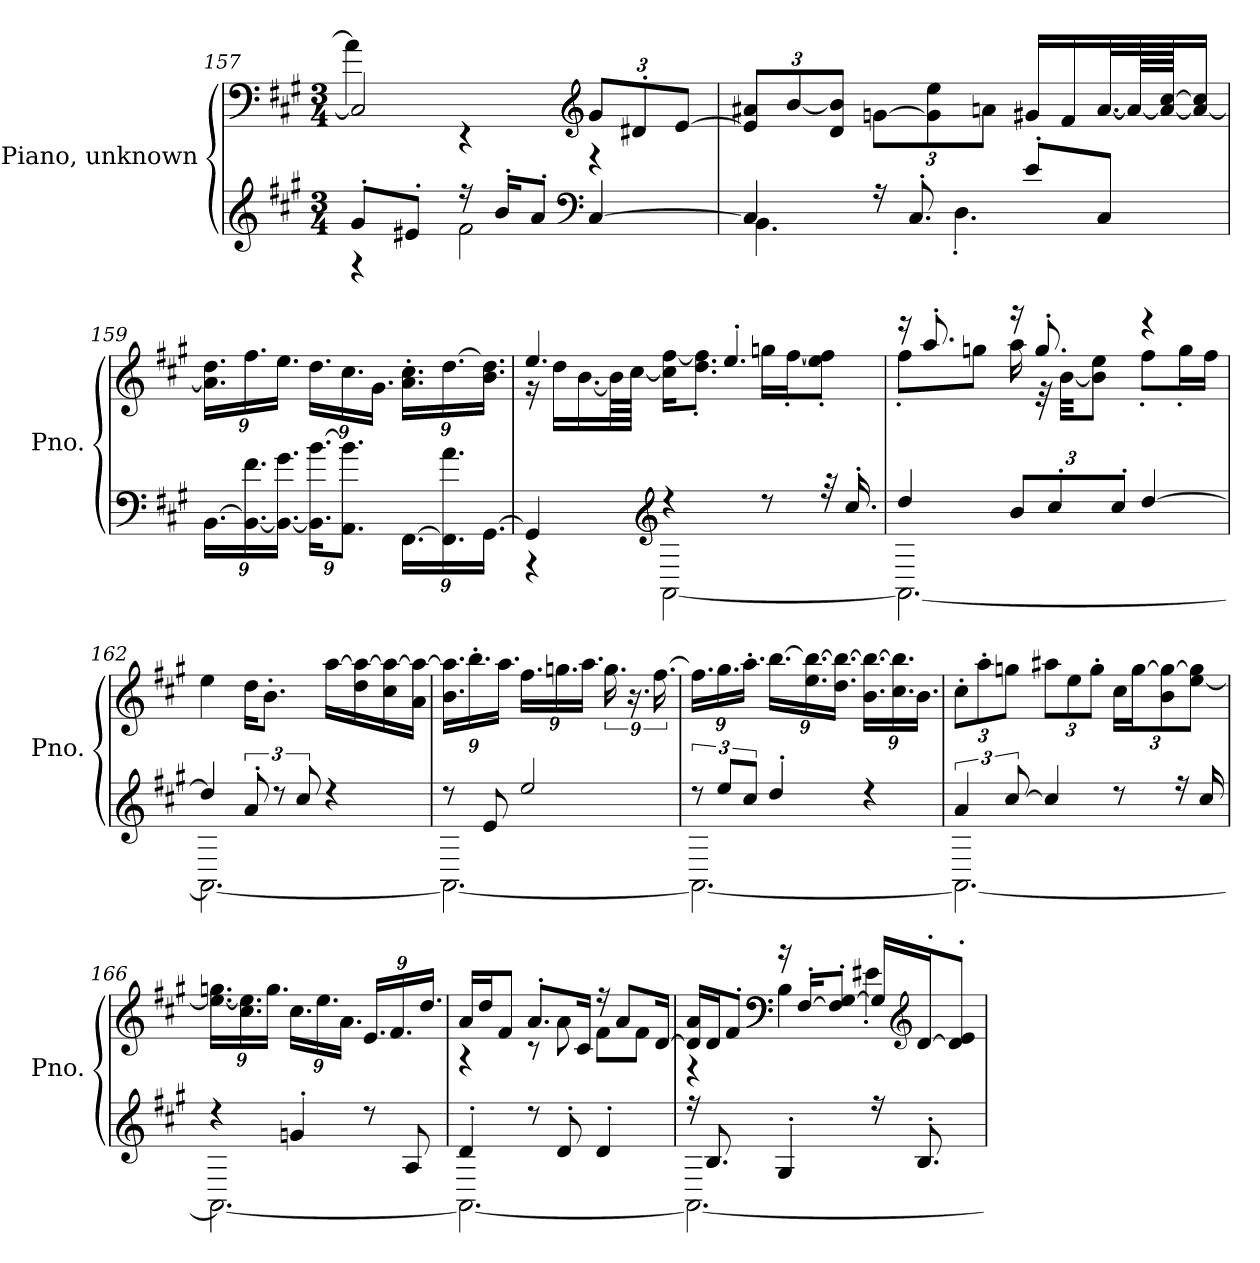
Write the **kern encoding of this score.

**kern	**kern
*part1	*part1
*staff2	*staff1
*I"Piano, unknown	*
*I'Pno.	*
*clefG2	*clefF4
*k[f#c#g#]	*k[f#c#g#]
*M3/4	*M3/4
=157	=157
*^	*^
8g#'/L	4r	2C#/]	4a\]
8e#X'/J	.	.	.
16r	2f#\	.	4r
16b'/KL	.	.	.
8a'/J	.	.	.
*clefF4	*	*clefG2	*
*	*	*Xbrackettup	*
[4C#/	.	12g#/L	4r
.	.	12d#X'/	.
.	.	[12e/J	.
*	*	*v	*v
=158	=158	=158
4C#/]	4.BB\	12e/] 12a#X/L
.	.	[12b/
.	.	12d/ 12b/]J
16r	.	[12gn\L
8.C#'/	.	.
.	.	12g\] 12ee\
.	4.D'\	.
.	.	12an\J
8e'/L	.	16g#X/LL
.	.	16f#/
8C#/J	.	[32.a/L
.	.	128a/LL_
.	.	128a/_ [128cc#/JJJ
.	.	16a/_ 16cc#/]JJ
*v	*v	*
!!LO:LB:g=z
=159	=159
*Xbrackettup	*
[18.BB\LL	18.a\] 18.dd\LL
18.BB\_ 18.f#\	18.ff#\
18.BB\_ 18.g#\JJ	18.ee\JJ
18.BB\] [18.b\KL	18.dd\LL
9.AA\ 9.b\]J	18.cc#\
.	18.g#\JJ
[18.FF#\LL	18.a\' 18.cc#\'LL
18.FF#\] 18.a\	[18.dd\
[18.GG#\JJ	18.b\ 18.dd\]JJ
=160	=160
*^	*^
4GG#/]	4r	4.ee/	16r
.	.	.	16dd\LL
.	.	.	[16.b\
.	.	.	64b\LL]
.	.	.	[64cc#\JJJJ
*clefG2	*	*	*
4r	[2AA\	.	16cc#\] [16ff#\KL
.	.	.	8.dd\' 8.ff#\]'J
.	.	4.ee'/	.
8r	.	.	16ggn\LL
.	.	.	[16ff#'\J
32r	.	.	8ee\' 8ff#\]'J
16.cc#'/	.	.	.
!!LO:LB:g=z	!!
=161	=161	=161	=161
4dd/	2.AA\_	16r	8ff#'\L
.	.	8.aa'/	.
.	.	.	8ggn\J
12b/L	.	16r	16aa\
.	.	8.gg'/	32r
12cc#'/	.	.	.
.	.	.	[32b\KKL
.	.	.	8b\] 8ee\J
12cc#'/J	.	.	.
[4dd/	.	4r	8ff#'\L
.	.	.	16gg'\L
.	.	.	16ff#\JJ
*	*	*v	*v
=162	=162	=162
4dd/]	2.AA\_	4ee\
*brackettup	*	*
12a'/	.	16dd\KL
.	.	8.b'\J
12r	.	.
12cc#/	.	.
4r	.	[16aa\LL
.	.	16dd\ 16aa\_
.	.	16cc#\ 16aa\_
.	.	16a\ 16aa\_JJ
=163	=163	=163
*	*	*brackettup
8r	2.AA\_	18.b\ 18.aa\]LL
.	.	18.bb'\
8e/	.	.
.	.	18.aa\JJ
2ee/	.	18.ff#\LL
.	.	18.ggn\
.	.	18.aa\JJ
.	.	18.gg\
.	.	18.r
.	.	[18.ff#\
!!LO:PB:g=z
=164	=164	=164
*	*	*Xbrackettup
12r	2.AA\_	18.ff#\LL]
12ee/L	.	18.gg#\
12cc#/J	.	18.aa'\JJ
4dd'/	.	[18.bb\LL
.	.	18.ee\ 18.bb\_
.	.	18.dd\ 18.bb\_JJ
4r	.	18.b\ 18.bb\_LL
.	.	18.cc#\ 18.bb\]
.	.	18.b\JJ
=165	=165	=165
6a/	2.AA\_	12cc#'\L
.	.	12aa'\
[12cc#/	.	12ggn\J
4cc#/]	.	12aa#X\L
.	.	12ee\
.	.	12gg'\J
8r	.	24cc#\LL
.	.	[24gg\J
.	.	12b\ 12gg\_
16r	.	.
.	.	[12ee\ 12gg\]J
16cc#/	.	.
=166	=166	=166
4r	2.AA\_	18.ee\_ 18.ggn\LL
.	.	18.cc#\ 18.ee\]
.	.	18.gg\JJ
4gn'/	.	18.cc#\LL
.	.	18.ee\
.	.	18.a\JJ
8r	.	18.e/LL
.	.	18.f#/
8A/	.	.
.	.	18.dd/JJ
!!LO:LB:g=z
=167	=167	=167
*	*	*^
4d'/	2.AA\_	16a/LL	4r
.	.	16dd/J	.
.	.	8f#/J	.
8r	.	8.a'/L	8r
8d'/	.	.	8a\
.	.	16c#/Jk	.
4d'/	.	16r	8f#\L
.	.	8a/L	.
.	.	.	8f#\J
.	.	[16d/Jk	.
=168	=168	=168	=168
16r	2.AA\_	16d/] 16a/LL	4r
8.B/	.	16d/J	.
.	.	8f#'/J	.
*	*	*clefF4	*
4G#'/	.	16r	4B\
.	.	[16F#'/KL	.
.	.	8F#/]' [8G#/'J	.
16r	.	16G#/LL]	4e#X'\
*	*	*clefG2	*
8.B'/	.	[16d'/J	.
.	.	8d/]' 8e#/'J	.
*v	*v	*	*
*	*v	*v
=	=
*-	*-
